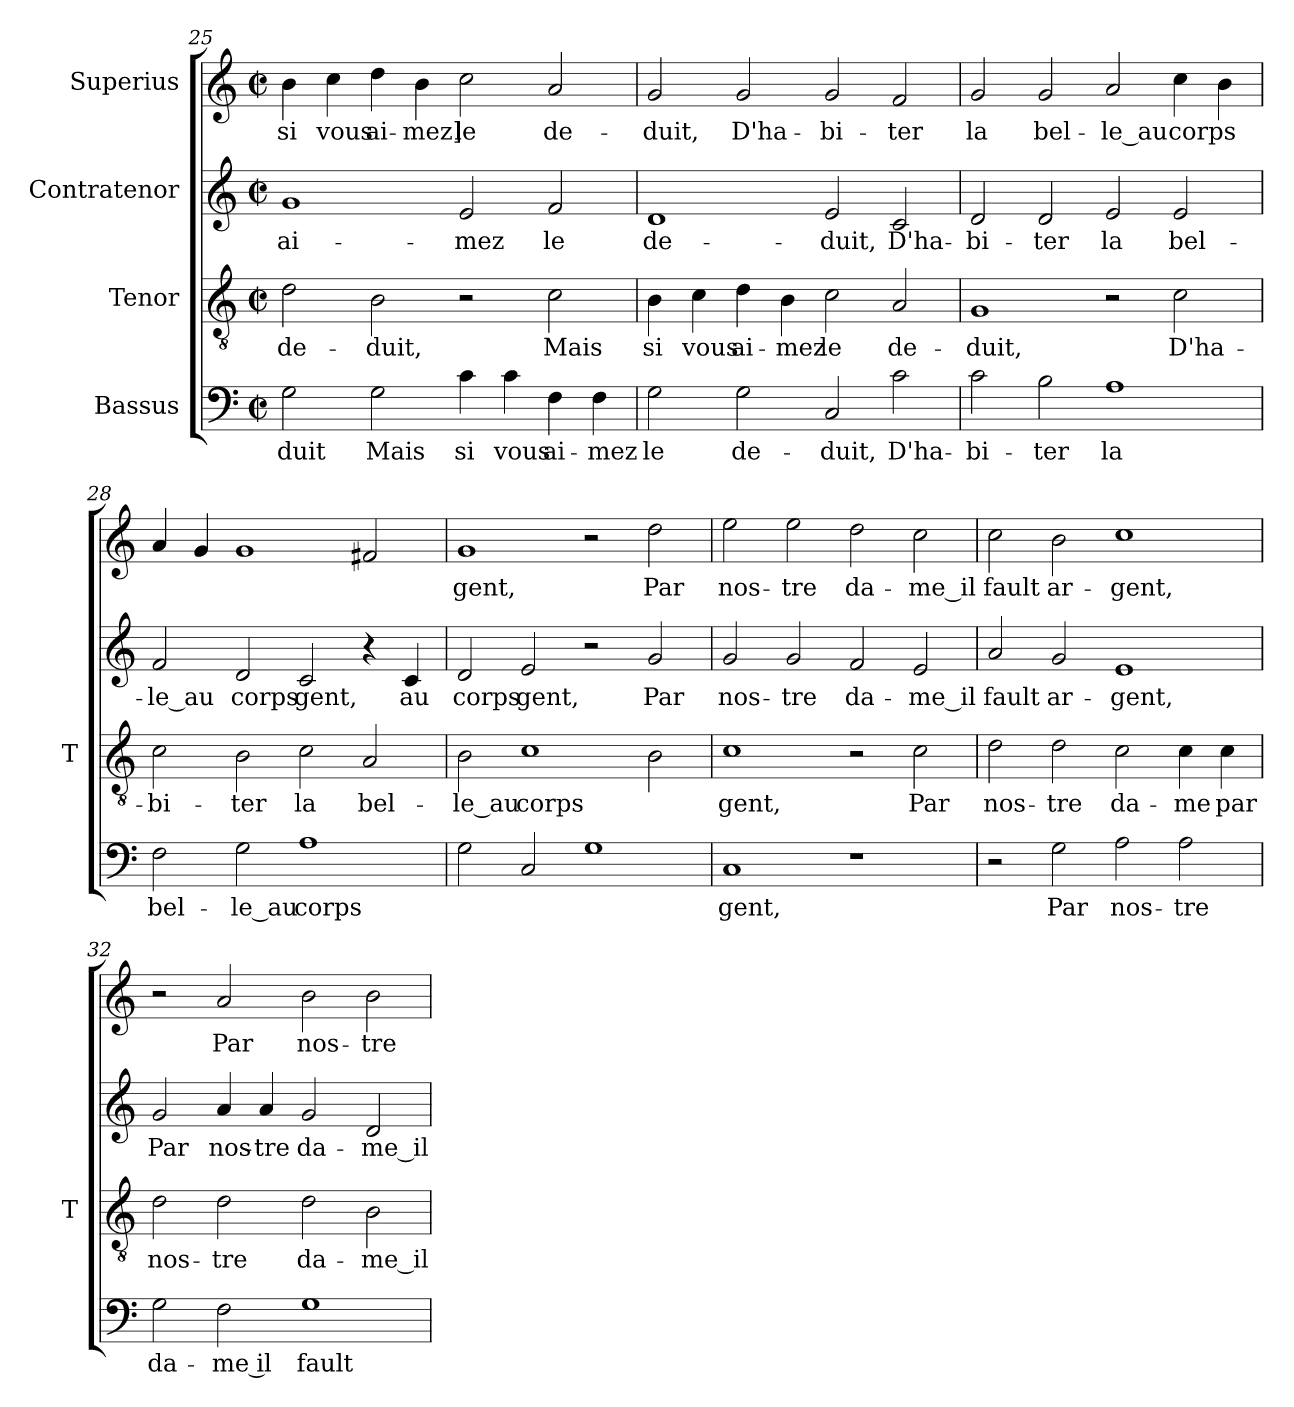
**kern	**text	**kern	**text	**kern	**text	**kern	**text
*part4	*part4	*part3	*part3	*part2	*part2	*part1	*part1
*staff4	*staff4	*staff3	*staff3	*staff2	*staff2	*staff1	*staff1
*I"Bassus	*	*I"Tenor	*	*I"Contratenor	*	*I"Superius	*
*	*	*I'T	*	*	*	*	*
*clefF4	*	*clefGv2	*	*clefG2	*	*clefG2	*
*k[]	*	*k[]	*	*k[]	*	*k[]	*
*C:	*	*C:	*	*C:	*	*C:	*
*M2/2	*	*M2/2	*	*M2/2	*	*M2/2	*
*met(c|)	*	*met(c|)	*	*met(c|)	*	*met(c|)	*
=25	=25	=25	=25	=25	=25	=25	=25
2G	-duit	2d	de-	1g	ai-	4b	-si
.	.	.	.	.	.	4cc	-vous
2G	-Mais	2B	-duit,	.	.	4dd	ai-
.	.	.	.	.	.	4b	-mez]
4c	-si	2r	.	2e	-mez	2cc	-le
4c	-vous	.	.	.	.	.	.
4F	ai-	2c	-Mais	2f	-le	2a	de-
4F	-mez	.	.	.	.	.	.
=26	=26	=26	=26	=26	=26	=26	=26
2G	-le	4B	-si	1d	de-	2g	-duit,
.	.	4c	-vous	.	.	.	.
2G	de-	4d	ai-	.	.	2g	D'ha-
.	.	4B	-mez	.	.	.	.
2C	-duit,	2c	-le	2e	-duit,	2g	bi-
2c	D'ha-	2A	de-	2c	D'ha-	2f	-ter
=27	=27	=27	=27	=27	=27	=27	=27
2c	bi-	1G	-duit,	2d	bi-	2g	-la
2B	-ter	.	.	2d	-ter	2g	bel-
1A	-la	2r	.	2e	-la	2a	-le_au
.	.	2c	D'ha-	2e	bel-	4cc	-corps
.	.	.	.	.	.	4b	.
!!LO:LB:g=z
=28	=28	=28	=28	=28	=28	=28	=28
2F	bel-	2c	bi-	2f	-le_au	4a	.
.	.	.	.	.	.	4g	.
2G	-le_au	2B	-ter	2d	-corps	1g	.
1A	-corps	2c	-la	2c	-gent,	.	.
.	.	2A	bel-	4r	.	2f#X	.
.	.	.	.	4c	-au	.	.
=29	=29	=29	=29	=29	=29	=29	=29
2G	.	2B	-le_au	2d	-corps	1g	-gent,
2C	.	1c	-corps	2e	-gent,	.	.
1G	.	.	.	2r	.	2r	.
.	.	2B	.	2g	-Par	2dd	-Par
=30	=30	=30	=30	=30	=30	=30	=30
1C	-gent,	1c	-gent,	2g	nos-	2ee	nos-
.	.	.	.	2g	-tre	2ee	-tre
1r	.	2r	.	2f	da-	2dd	da-
.	.	2c	-Par	2e	-me_il	2cc	-me_il
=31	=31	=31	=31	=31	=31	=31	=31
2r	.	2d	nos-	2a	-fault	2cc	-fault
2G	-Par	2d	-tre	2g	ar-	2b	ar-
2A	nos-	2c	da-	1e	-gent,	1cc	-gent,
2A	-tre	4c	-me	.	.	.	.
.	.	4c	-par	.	.	.	.
=32	=32	=32	=32	=32	=32	=32	=32
2G	da-	2d	nos-	2g	-Par	2r	.
2F	-me il	2d	-tre	4a	nos-	2a	-Par
.	.	.	.	4a	-tre	.	.
1G	-fault	2d	da-	2g	da-	2b	nos-
.	.	2B	-me_il	2d	-me_il	2b	-tre
=	=	=	=	=	=	=	=
*-	*-	*-	*-	*-	*-	*-	*-
